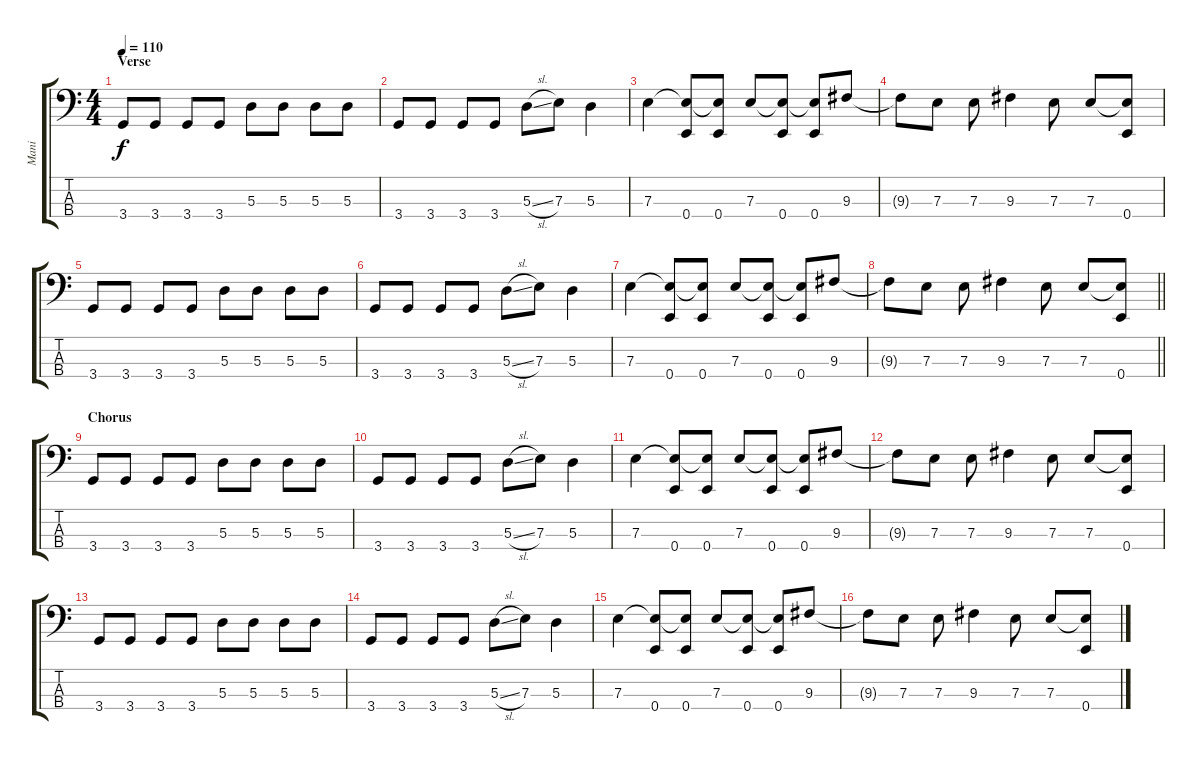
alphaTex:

\track ("Mani" "Mani") {instrument electricbasspick}
\staff {score tabs}
\tuning (G2 D2 A1 E1) {hide}
\ts (4 4)
\section ("" "Verse")
\tempo 110
\clef f4
\ks c
3.4.8{dy f} 3.4.8 3.4.8 3.4.8 5.3.8 5.3.8 5.3.8 5.3.8 |
3.4.8 3.4.8 3.4.8 3.4.8 5.3{sl}.8 7.3.8 5.3.4 |
7.3.4 (7.3{t} 0.4).8 (7.3{t} 0.4).8 7.3.8 (7.3{t} 0.4).8 (7.3{t} 0.4).8 9.3.8 |
9.3{t}.8 7.3.8 7.3.8 9.3.4 7.3.8 7.3.8 (7.3{t} 0.4).8 |
3.4.8 3.4.8 3.4.8 3.4.8 5.3.8 5.3.8 5.3.8 5.3.8 |
3.4.8 3.4.8 3.4.8 3.4.8 5.3{sl}.8 7.3.8 5.3.4 |
7.3.4 (7.3{t} 0.4).8 (7.3{t} 0.4).8 7.3.8 (7.3{t} 0.4).8 (7.3{t} 0.4).8 9.3.8 |
\barLineRight lightlight
9.3{t}.8 7.3.8 7.3.8 9.3.4 7.3.8 7.3.8 (7.3{t} 0.4).8 |
\section ("" "Chorus")
3.4.8 3.4.8 3.4.8 3.4.8 5.3.8 5.3.8 5.3.8 5.3.8 |
3.4.8 3.4.8 3.4.8 3.4.8 5.3{sl}.8 7.3.8 5.3.4 |
7.3.4 (7.3{t} 0.4).8 (7.3{t} 0.4).8 7.3.8 (7.3{t} 0.4).8 (7.3{t} 0.4).8 9.3.8 |
9.3{t}.8 7.3.8 7.3.8 9.3.4 7.3.8 7.3.8 (7.3{t} 0.4).8 |
3.4.8 3.4.8 3.4.8 3.4.8 5.3.8 5.3.8 5.3.8 5.3.8 |
3.4.8 3.4.8 3.4.8 3.4.8 5.3{sl}.8 7.3.8 5.3.4 |
7.3.4 (7.3{t} 0.4).8 (7.3{t} 0.4).8 7.3.8 (7.3{t} 0.4).8 (7.3{t} 0.4).8 9.3.8 |
9.3{t}.8 7.3.8 7.3.8 9.3.4 7.3.8 7.3.8 (7.3{t} 0.4).8
